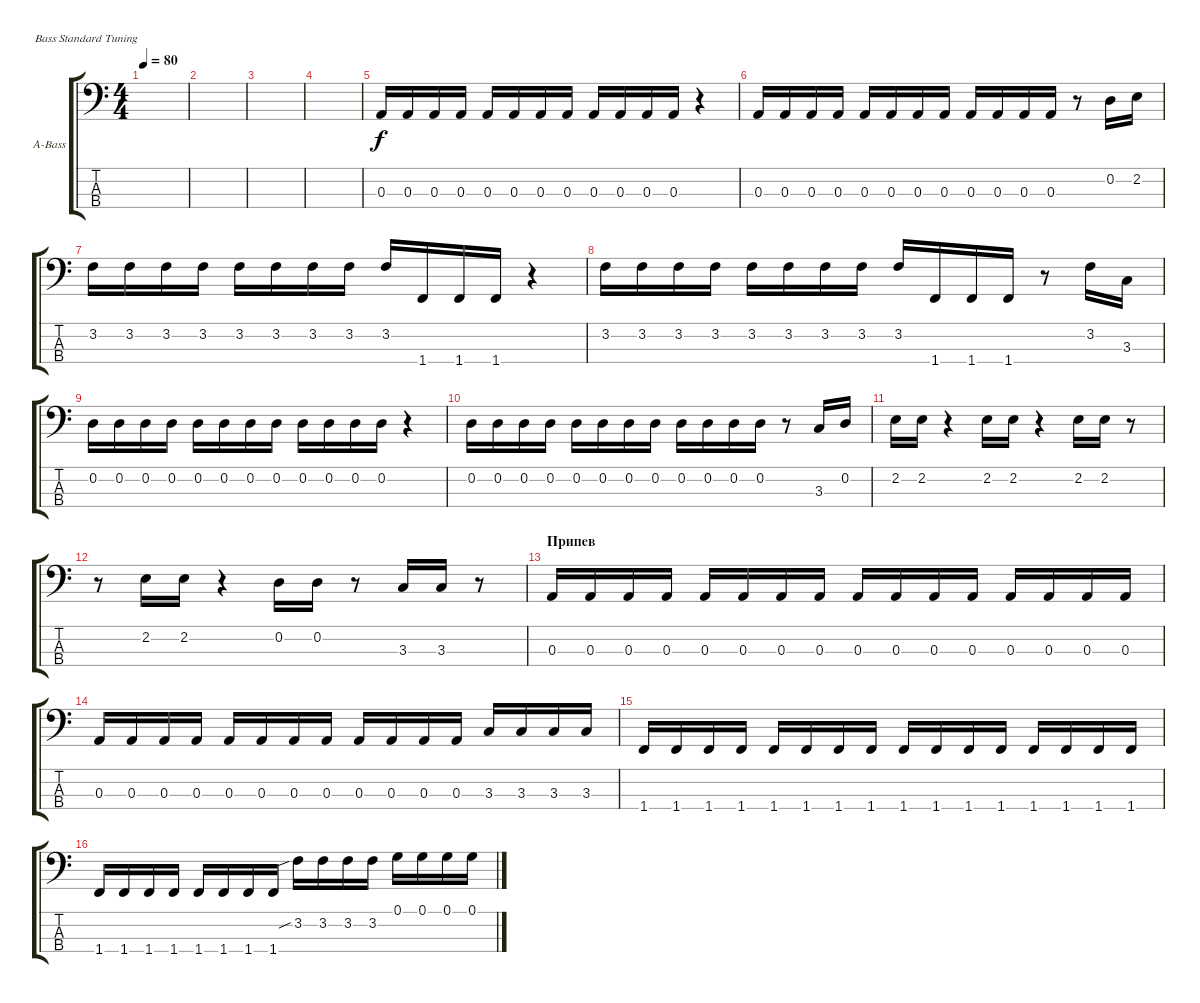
\defaultSystemsLayout 4
\bracketExtendMode groupsimilarinstruments
\firstSystemTrackNameOrientation horizontal
\otherSystemsTrackNameOrientation horizontal
\track ("Acoustic Bass" "A-Bass") {mute instrument acousticbass}
\staff {score tabs}
\tuning (G2 D2 A1 E1)
\ts (4 4)
\tempo 80
\clef f4
\ks c
|
|
|
|
0.3.16{dy f} 0.3.16 0.3.16 0.3.16 0.3.16 0.3.16 0.3.16 0.3.16 0.3.16 0.3.16 0.3.16 0.3.16 r.4 |
0.3.16 0.3.16 0.3.16 0.3.16 0.3.16 0.3.16 0.3.16 0.3.16 0.3.16 0.3.16 0.3.16 0.3.16 r.8 0.2.16 2.2.16 |
3.2.16 3.2.16 3.2.16 3.2.16 3.2.16 3.2.16 3.2.16 3.2.16 3.2.16 1.4.16 1.4.16 1.4.16 r.4 |
3.2.16 3.2.16 3.2.16 3.2.16 3.2.16 3.2.16 3.2.16 3.2.16 3.2.16 1.4.16 1.4.16 1.4.16 r.8 3.2.16 3.3.16 |
0.2.16 0.2.16 0.2.16 0.2.16 0.2.16 0.2.16 0.2.16 0.2.16 0.2.16 0.2.16 0.2.16 0.2.16 r.4 |
0.2.16 0.2.16 0.2.16 0.2.16 0.2.16 0.2.16 0.2.16 0.2.16 0.2.16 0.2.16 0.2.16 0.2.16 r.8 3.3.16 0.2.16 |
2.2.16 2.2.16 r.4 2.2.16 2.2.16 r.4 2.2.16 2.2.16 r.8 |
r.8 2.2.16 2.2.16 r.4 0.2.16 0.2.16 r.8 3.3.16 3.3.16 r.8 |
\section ("" "Припев")
0.3.16 0.3.16 0.3.16 0.3.16 0.3.16 0.3.16 0.3.16 0.3.16 0.3.16 0.3.16 0.3.16 0.3.16 0.3.16 0.3.16 0.3.16 0.3.16 |
0.3.16 0.3.16 0.3.16 0.3.16 0.3.16 0.3.16 0.3.16 0.3.16 0.3.16 0.3.16 0.3.16 0.3.16 3.3.16 3.3.16 3.3.16 3.3.16 |
1.4.16 1.4.16 1.4.16 1.4.16 1.4.16 1.4.16 1.4.16 1.4.16 1.4.16 1.4.16 1.4.16 1.4.16 1.4.16 1.4.16 1.4.16 1.4.16 |
1.4.16 1.4.16 1.4.16 1.4.16 1.4.16 1.4.16 1.4.16 1.4.16 3.2{sib}.16 3.2.16 3.2.16 3.2.16 0.1.16 0.1.16 0.1.16 0.1.16
